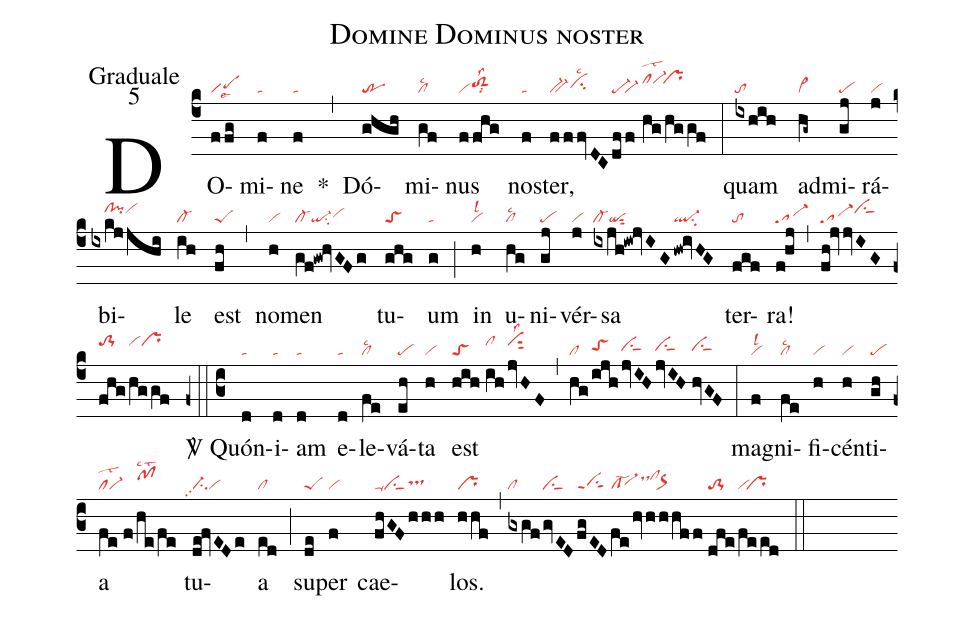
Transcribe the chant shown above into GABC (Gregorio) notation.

nabc-lines:1;
name:Domine Dominus noster;
office-part:Graduale;
mode:5;
nabc-lines:1;
%%
(c4) DO(ffg|scM2lse8)mi(f|ta)ne(f|ta) *(,) Dó(ghgh|tr)mi(gf|cllsc2)nus(ffhg|vitoS2hhlss2lsi8) nos(f|ta)ter,(fffvDC/|bv-cihhlsc2|dff//|pe-``vi-|hg/hggf|clhjlst2```vi-hj`prhj) (:) quam(ixhih|to) ad(hg~|vi>)mi(gj|pe)rá(j|vi)bi(ixkjjhi|////clhj!pihjvihj)le(ih|cl-) est(fh|peS) (,) no(h|vi)men(gf!gw!hvGFg|cl-qi-su2vihh) tu(ghg|toS)um(g|ta) (;) in(h|vilsl2) u(hg|cllsc2)ni(gj|pe)vér(j|vi)sa(ixjh!iw!jvIG/|cl-qisut2|hw!ivHG|ql-su2) ter(fgf|to)ra!(f!hj|sa-) (,) (fh!jvvIG//|sa-ciShj|fhg/|to-1hj|hggf|vihjprhj) (z0::c3) <sp>V/</sp> Quón(d|ta)i(d|ta)am(d|ta) e(d|ta)le(fe|cllsc2)vá(eh|pe)ta(h|vi) est(hih//|toS|ih/|clhj|jvHF|ciS1hjlss2) (,) (hg/|cl|ijh|toShh|jvIH/|ciShh|jvIH//|ciShh|hvGF|ciShh) (:) ma(f|vilsl2)gni(fe|cllsc2)fi(h|vi)cén(h|vi)ti(gh|pe)a(fe//f|cllst2```vi-|he/fe|pfhjlsc2lst2) tu(de!fvEDe|ci-pp2vi)a(ed|cl) (;) su(de|peS)per(f|vi) cae(fhGF/|ciSppu1|hhh|tshh)los.(hhf|pr) (,) (gxgf/|cl|gvED/|ciS|fgED/|ciSppt1|fe/hvhhhff//|poG-dshjclhj`or>|dfe/|to-1|feed|vi`pr) (::)
